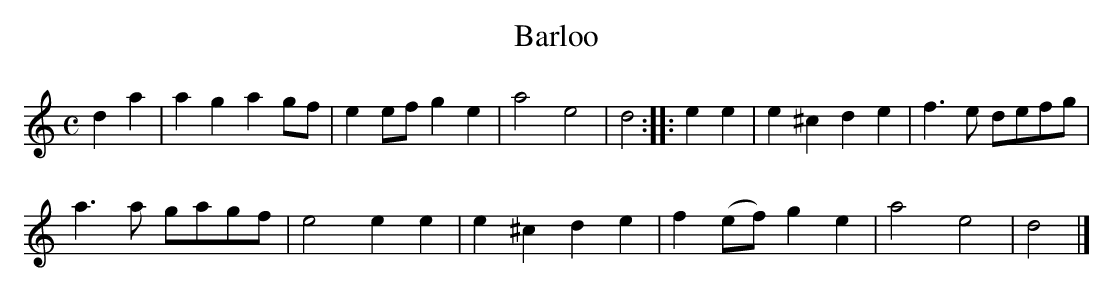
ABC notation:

X:1
T:Barloo
M:C
K:Ddor
d2a2|a2g2a2gf|e2efg2e2|a4e4|d4:||:e2e2|e2^c2d2e2|f3e defg|
a3a gagf|e4e2e2|e2^c2d2e2|f2(ef)g2e2|a4e4|d4|]
